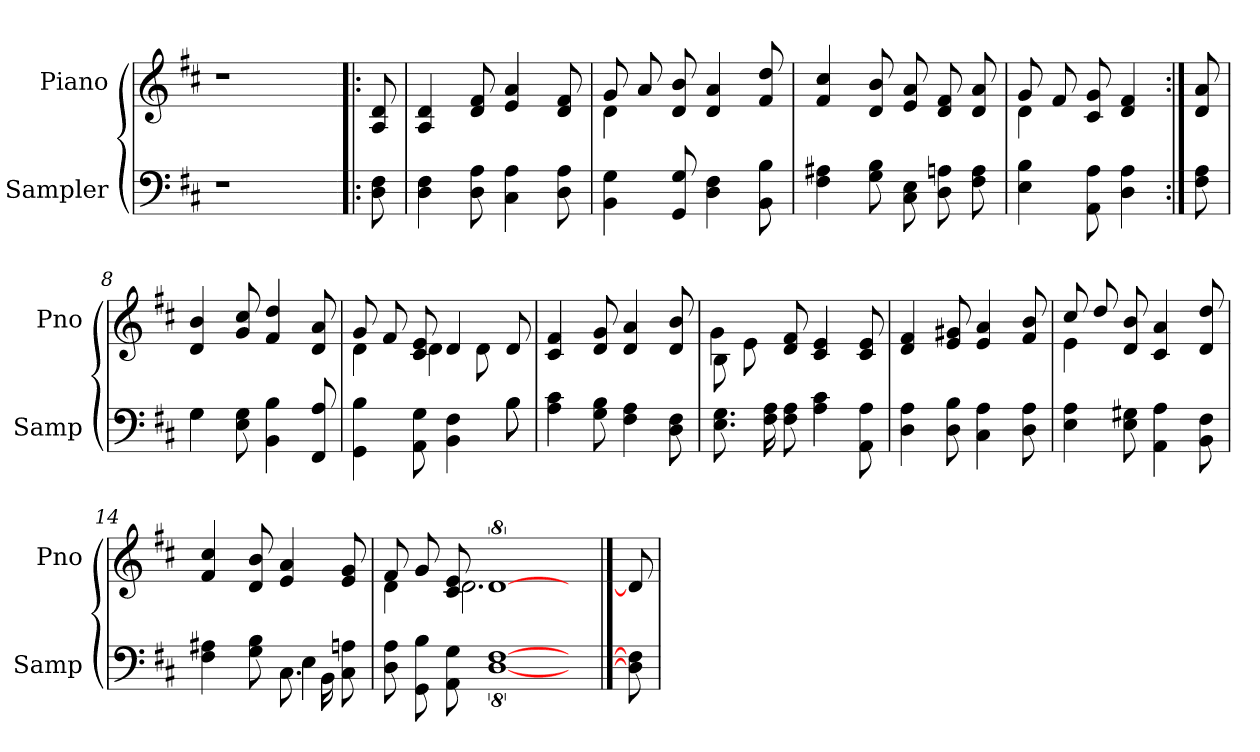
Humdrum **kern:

**kern	**kern
*part2	*part1
*staff2	*staff1
*I"Sampler	*I"Piano
*I'Samp	*I'Pno
*clefF4	*clefG2
*k[f#c#]	*k[f#c#]
*D:	*D:
=1	=1
1r	1r
=2!|:	=2!|:
8D 8F#	8A 8d
=3	=3
4D 4F#	4A 4d
8D 8A	8d 8f#
4C# 4A	4e 4a
8D 8A	8d 8f#
=4	=4
*	*^
4BB 4G	8g/	4d
.	8a/	.
8GG 8G	8d 8b	2ryy
4D 4F#	4d 4a	.
8BB 8B	8f# 8dd	.
*	*v	*v
=5	=5
4F# 4A#X	4f# 4cc#
8G 8B	8d 8b
8C#\ 8E\	8e/ 8a/
8D\ 8An\	8d/ 8f#/
8F# 8A	8d 8a
=6	=6
*	*^
4E 4B	8g/	4d
.	8f#/	.
8AA 8A	8c# 8g	4.ryy
4D 4A	4d 4f#	.
*	*v	*v
=7:|!	=7:|!
8F# 8A	8d 8a
=8	=8
*^	*
4G\	4G	4d 4b
8E 8G	2ryy	8g 8cc#
4BB 4B	.	4f# 4dd
8FF# 8A	.	8d 8a
=9	=9	=9
*	*	*^
4GG 4B	8ryy	8g/	4d
*v	*v	*	*
.	8f#/	.
8AA 8G	8c# 8e	4d
4BB 4F#	4d/	.
.	.	8d
*^	*	*
8B\	8B	8d/	8ryy
*v	*v	*	*
*	*v	*v
=10	=10
4A 4c#	4c# 4f#
8G 8B	8d 8g
4F# 4A	4d 4a
8D 8F#	8d 8b
=11	=11
*	*^
8.E\ 8.G\	8B\	4g
.	8e\	.
16F#\ 16A\	.	.
8F# 8A	8d 8f#	2ryy
4A 4c#	4c# 4e	.
8AA 8A	8c# 8e	.
*	*v	*v
=12	=12
4D 4A	4d 4f#
8D 8B	8e 8g#X
4C# 4A	4e 4a
8D 8A	8f# 8b
=13	=13
*	*^
4E 4A	8cc#/	4e
.	8dd/	.
8E 8G#X	8d 8b	2ryy
4AA 4A	4c# 4a	.
8BB 8F#	8d 8dd	.
*	*v	*v
=14	=14
*^	*
4F# 4A#X	4.ryy	4f# 4cc#
8G 8B	.	8d 8b
8.C#\	4E	4e 4a
16BB\	.	.
8C# 8An	8ryy	8e 8g
*v	*v	*
=15	=15
*	*^
8D\ 8A\	8f#/	4d
8GG\ 8B\	8g/	.
8AA 8G	8c# 8e	2.d
[8%5D [8%5F#	[8%5d/	.
8ryy	8ryy	8ryy
*	*v	*v
==16	==16
8D] 8F#]	8d/]
=	=
*-	*-
